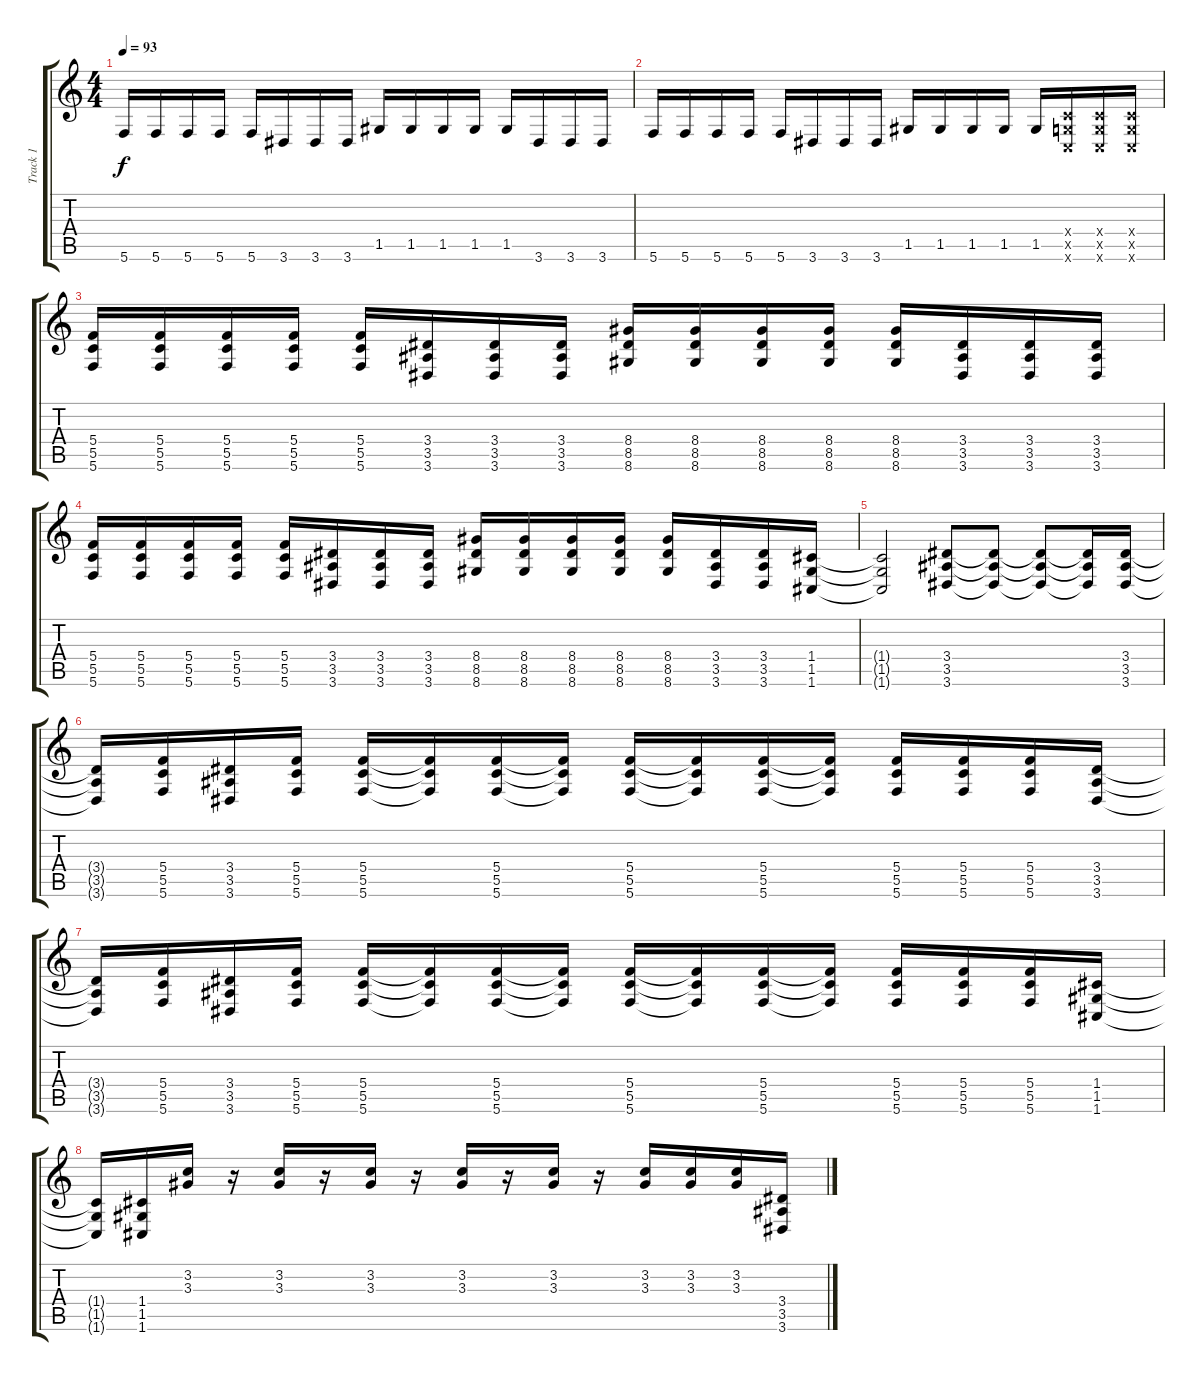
\track ("Track 1" "Track 1") {instrument overdrivenguitar}
\staff {score tabs}
\tuning (D4 A3 F3 C3 G2 C2) {hide}
\ts (4 4)
\tempo 93
\clef g2
\ks c
5.6.16{dy f instrument overdrivenguitar} 5.6.16 5.6.16 5.6.16 5.6.16 3.6.16 3.6.16 3.6.16 1.5.16 1.5.16 1.5.16 1.5.16 1.5.16 3.6.16 3.6.16 3.6.16 |
5.6.16 5.6.16 5.6.16 5.6.16 5.6.16 3.6.16 3.6.16 3.6.16 1.5.16 1.5.16 1.5.16 1.5.16 1.5.16 (0.4{x} 0.5{x} 0.6{x}).16 (0.4{x} 0.5{x} 0.6{x}).16 (0.4{x} 0.5{x} 0.6{x}).16 |
(5.4 5.5 5.6).16 (5.4 5.5 5.6).16 (5.4 5.5 5.6).16 (5.4 5.5 5.6).16 (5.4 5.5 5.6).16 (3.4 3.5 3.6).16 (3.4 3.5 3.6).16 (3.4 3.5 3.6).16 (8.4 8.5 8.6).16 (8.4 8.5 8.6).16 (8.4 8.5 8.6).16 (8.4 8.5 8.6).16 (8.4 8.5 8.6).16 (3.4 3.5 3.6).16 (3.4 3.5 3.6).16 (3.4 3.5 3.6).16 |
(5.4 5.5 5.6).16 (5.4 5.5 5.6).16 (5.4 5.5 5.6).16 (5.4 5.5 5.6).16 (5.4 5.5 5.6).16 (3.4 3.5 3.6).16 (3.4 3.5 3.6).16 (3.4 3.5 3.6).16 (8.4 8.5 8.6).16 (8.4 8.5 8.6).16 (8.4 8.5 8.6).16 (8.4 8.5 8.6).16 (8.4 8.5 8.6).16 (3.4 3.5 3.6).16 (3.4 3.5 3.6).16 (1.4 1.5 1.6).16 |
(1.4{t} 1.5{t} 1.6{t}).2 (3.4 3.5 3.6).8 (3.4{t} 3.5{t} 3.6{t}).8 (3.4{t} 3.5{t} 3.6{t}).8 (3.4{t} 3.5{t} 3.6{t}).16 (3.4 3.5 3.6).16 |
(3.4{t} 3.5{t} 3.6{t}).16 (5.4 5.5 5.6).16 (3.4 3.5 3.6).16 (5.4 5.5 5.6).16 (5.4 5.5 5.6).16 (5.4{t} 5.5{t} 5.6{t}).16 (5.4 5.5 5.6).16 (5.4{t} 5.5{t} 5.6{t}).16 (5.4 5.5 5.6).16 (5.4{t} 5.5{t} 5.6{t}).16 (5.4 5.5 5.6).16 (5.4{t} 5.5{t} 5.6{t}).16 (5.4 5.5 5.6).16 (5.4 5.5 5.6).16 (5.4 5.5 5.6).16 (3.4 3.5 3.6).16 |
(3.4{t} 3.5{t} 3.6{t}).16 (5.4 5.5 5.6).16 (3.4 3.5 3.6).16 (5.4 5.5 5.6).16 (5.4 5.5 5.6).16 (5.4{t} 5.5{t} 5.6{t}).16 (5.4 5.5 5.6).16 (5.4{t} 5.5{t} 5.6{t}).16 (5.4 5.5 5.6).16 (5.4{t} 5.5{t} 5.6{t}).16 (5.4 5.5 5.6).16 (5.4{t} 5.5{t} 5.6{t}).16 (5.4 5.5 5.6).16 (5.4 5.5 5.6).16 (5.4 5.5 5.6).16 (1.4 1.5 1.6).16 |
(1.4{t} 1.5{t} 1.6{t}).16 (1.4 1.5 1.6).16 (3.2 3.3).16 r.16 (3.2 3.3).16 r.16 (3.2 3.3).16 r.16 (3.2 3.3).16 r.16 (3.2 3.3).16 r.16 (3.2 3.3).16 (3.2 3.3).16 (3.2 3.3).16 (3.4 3.5 3.6).16
